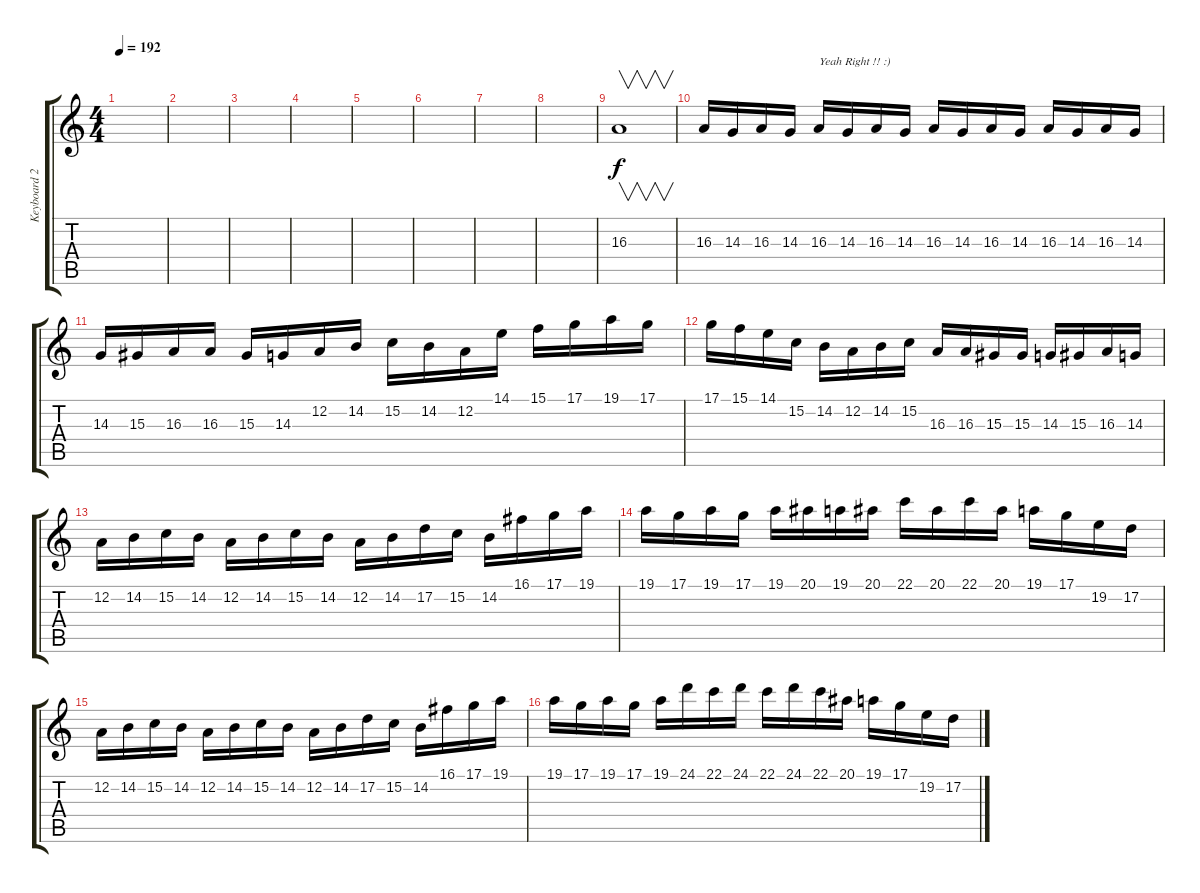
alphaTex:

\track ("Keyboard 2" "Keyboard 2") {instrument lead4chiff}
\staff {score tabs}
\tuning (D4 A3 F3 C3 G2 D2) {hide}
\ts (4 4)
\tempo 192
\clef g2
\ks c
|
|
|
|
|
|
|
|
16.3.1{v volume 12 instrument lead8bassandlead} |
16.3.16 14.3.16 16.3.16 14.3.16 16.3.16{txt "Yeah Right !! :)"} 14.3.16 16.3.16 14.3.16 16.3.16 14.3.16 16.3.16 14.3.16 16.3.16 14.3.16 16.3.16 14.3.16 |
14.3.16 15.3.16 16.3.16 16.3.16 15.3.16 14.3.16 12.2.16 14.2.16 15.2.16 14.2.16 12.2.16 14.1.16 15.1.16 17.1.16 19.1.16 17.1.16 |
17.1.16 15.1.16 14.1.16 15.2.16 14.2.16 12.2.16 14.2.16 15.2.16 16.3.16 16.3.16 15.3.16 15.3.16 14.3.16 15.3.16 16.3.16 14.3.16 |
12.2.16 14.2.16 15.2.16 14.2.16 12.2.16 14.2.16 15.2.16 14.2.16 12.2.16 14.2.16 17.2.16 15.2.16 14.2.16 16.1.16 17.1.16 19.1.16 |
19.1.16 17.1.16 19.1.16 17.1.16 19.1.16 20.1.16 19.1.16 20.1.16 22.1.16 20.1.16 22.1.16 20.1.16 19.1.16 17.1.16 19.2.16 17.2.16 |
12.2.16 14.2.16 15.2.16 14.2.16 12.2.16 14.2.16 15.2.16 14.2.16 12.2.16 14.2.16 17.2.16 15.2.16 14.2.16 16.1.16 17.1.16 19.1.16 |
19.1.16 17.1.16 19.1.16 17.1.16 19.1.16 24.1.16 22.1.16 24.1.16 22.1.16 24.1.16 22.1.16 20.1.16 19.1.16 17.1.16 19.2.16 17.2.16
